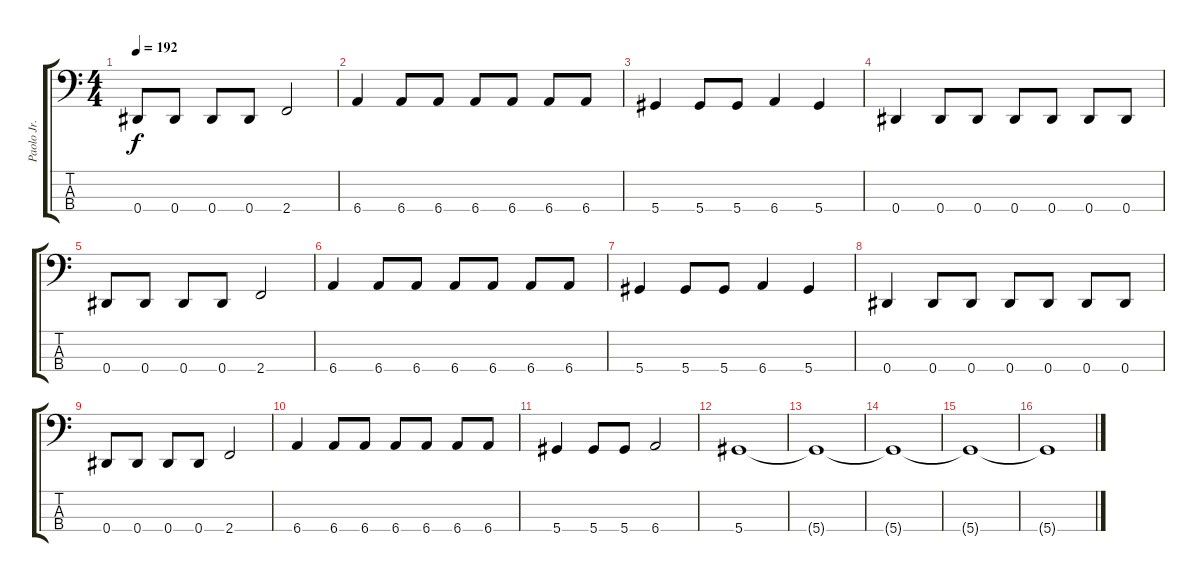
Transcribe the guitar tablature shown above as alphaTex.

\track ("Paolo Jr." "Paolo Jr.") {instrument electricbasspick}
\staff {score tabs}
\tuning (Gb2 Db2 Ab1 Eb1) {hide}
\ts (4 4)
\tempo 192
\clef f4
\ks c
0.4.8{dy f} 0.4.8 0.4.8 0.4.8 2.4.2 |
6.4.4 6.4.8 6.4.8 6.4.8 6.4.8 6.4.8 6.4.8 |
5.4.4 5.4.8 5.4.8 6.4.4 5.4.4 |
0.4.4 0.4.8 0.4.8 0.4.8 0.4.8 0.4.8 0.4.8 |
0.4.8 0.4.8 0.4.8 0.4.8 2.4.2 |
6.4.4 6.4.8 6.4.8 6.4.8 6.4.8 6.4.8 6.4.8 |
5.4.4 5.4.8 5.4.8 6.4.4 5.4.4 |
0.4.4 0.4.8 0.4.8 0.4.8 0.4.8 0.4.8 0.4.8 |
0.4.8 0.4.8 0.4.8 0.4.8 2.4.2 |
6.4.4 6.4.8 6.4.8 6.4.8 6.4.8 6.4.8 6.4.8 |
5.4.4 5.4.8 5.4.8 6.4.2 |
5.4.1 |
5.4{t}.1 |
5.4{t}.1 |
5.4{t}.1 |
5.4{t}.1
